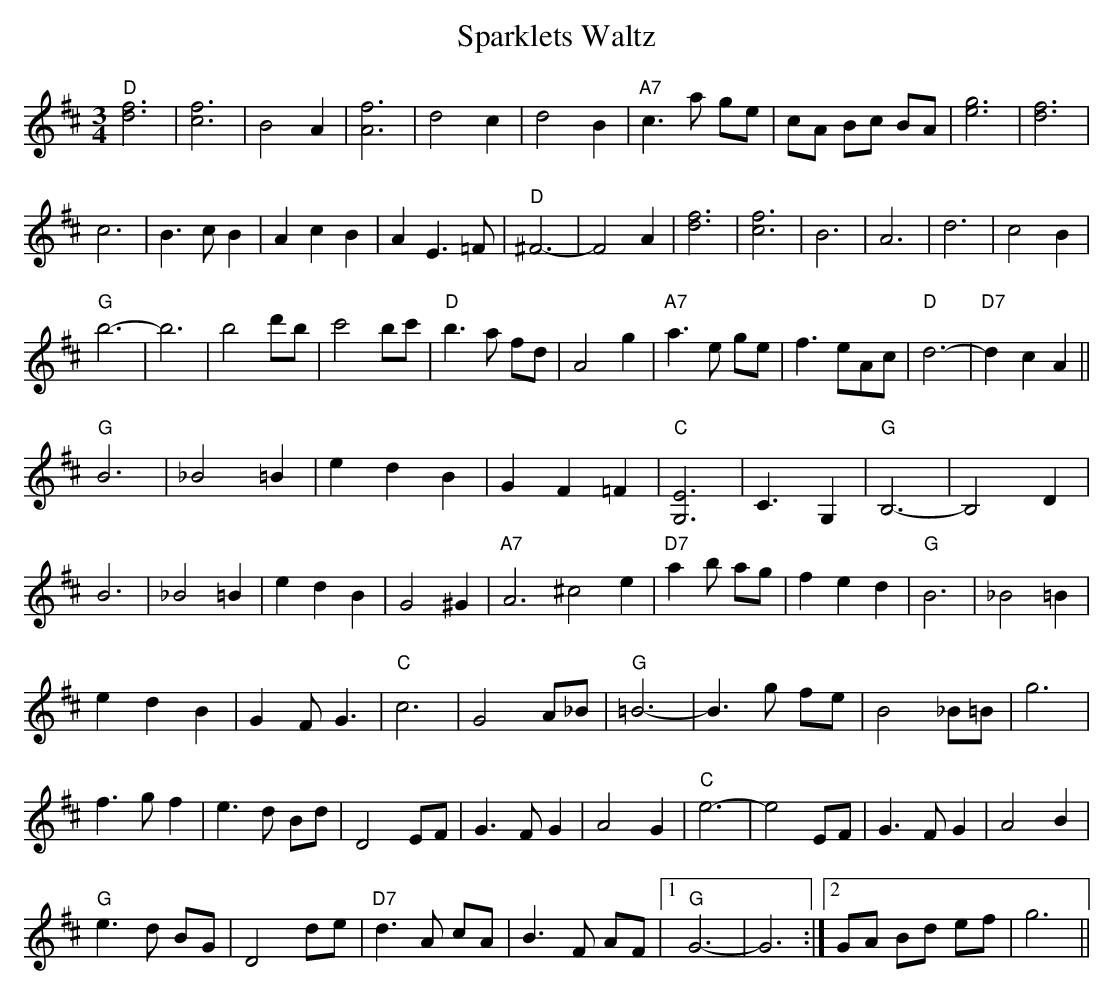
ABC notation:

X:1
T:Sparklets Waltz
M:3/4
L:1/8
K:D
"D"[d6f6]|[c6f6]|B4 A2|[A6f6]|d4c2|d4B2|"A7"c3 a ge|cA Bc BA|[e6g6]|[d6f6]|
c6|B3 c B2|A2c2B2|A2 E3=F|"D"^F6-|F4A2|[d6f6]|[c6f6]|B6|A6|d6|c4B2|
"G"b6-|b6|b4 d'b|c'4 bc'|"D"b3 a fd|A4g2|"A7"a3 e ge|f3 eAc|"D"d6-|"D7"d2-c2A2||
"G"B6|_B4=B2|e2d2B2|G2F2=F2|"C"[G,6E6]|C3G,2|"G"B,6-|B,4D2|
B6|_B4=B2|e2d2B2|G4^G2|"A7"A6}^c4e2|"D7"a2 b ag|f2e2d2|"G"B6|_B4=B2|
e2d2B2|G2F G3|"C"c6|G4 A_B|"G"=B6-|B3 g fe|B4 _B=B|g6|
f3g f2|e3 d Bd|D4 EF|G3 F G2|A4G2|"C"e6-|e4EF|G3F G2|A4B2|
"G"e3 d BG|D4 de|"D7"d3 A cA|B3 F AF|1 "G"G6-|G6:|2 GA Bd ef|g6||
